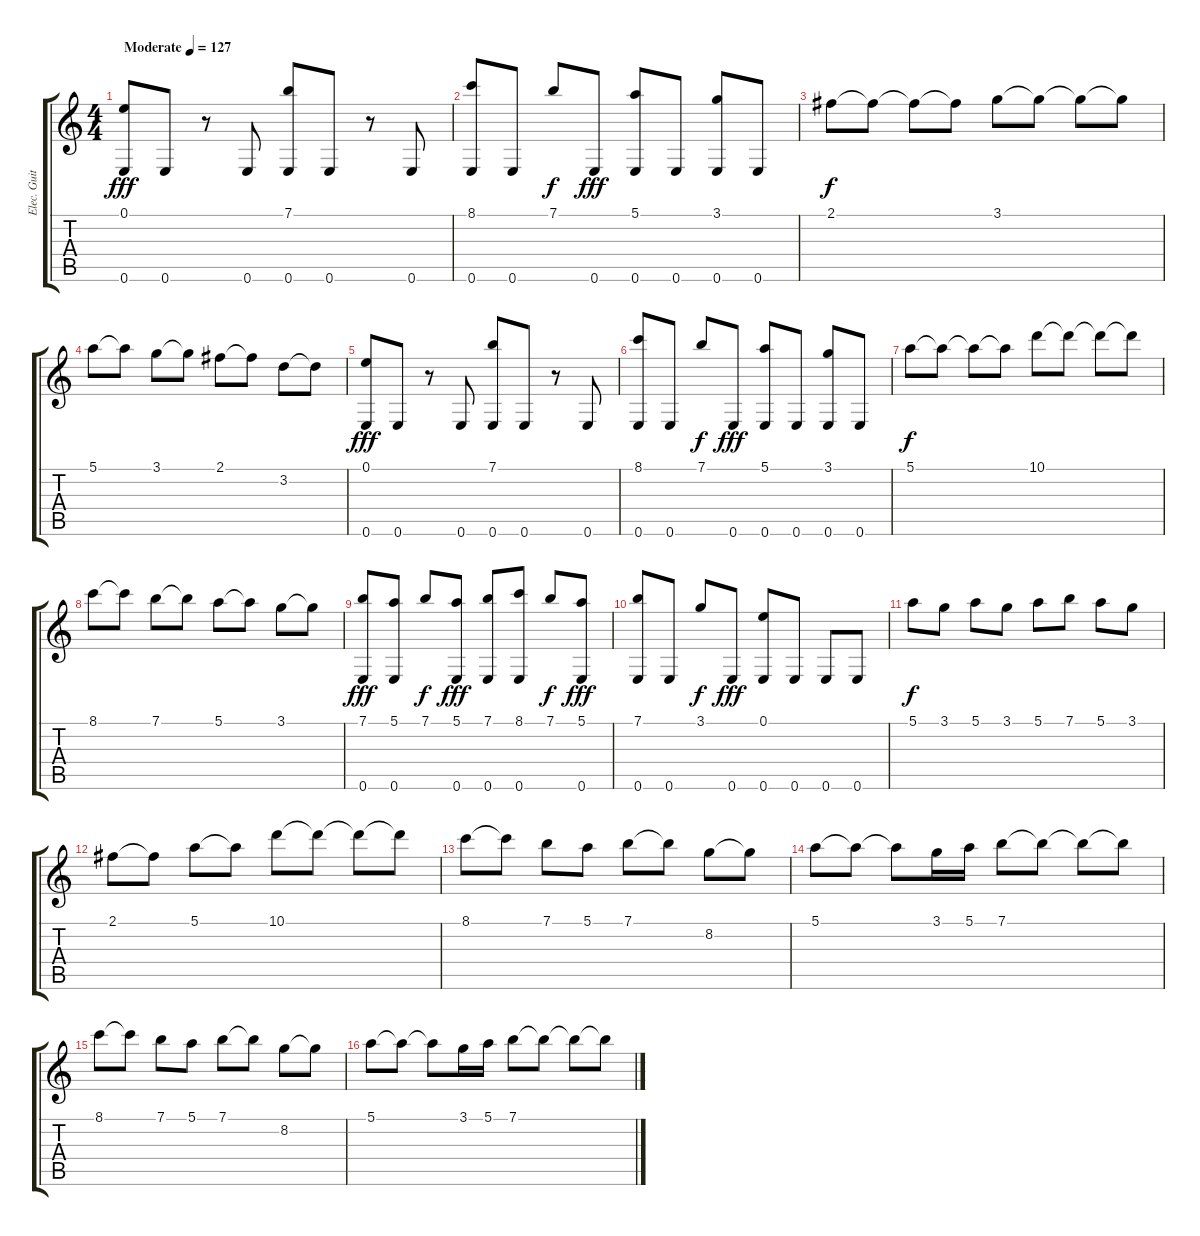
\track ("Elec. Guitar 1/2" "Elec. Guit") {instrument overdrivenguitar}
\staff {score tabs}
\tuning (E4 B3 G3 D3 A2 E2) {hide}
\ts (4 4)
\tempo (127 "Moderate")
\clef g2
\ks c
(0.1 0.6).8{dy fff instrument overdrivenguitar} 0.6.8 r.8 0.6.8 (7.1 0.6).8 0.6.8 r.8 0.6.8 |
(8.1 0.6).8 0.6.8 7.1.8{dy f} 0.6.8{dy fff} (5.1 0.6).8 0.6.8 (3.1 0.6).8 0.6.8 |
2.1.8{dy f} 2.1{t}.8 2.1{t}.8 2.1{t}.8 3.1.8 3.1{t}.8 3.1{t}.8 3.1{t}.8 |
5.1.8 5.1{t}.8 3.1.8 3.1{t}.8 2.1.8 2.1{t}.8 3.2.8 3.2{t}.8 |
(0.1 0.6).8{dy fff} 0.6.8 r.8 0.6.8 (7.1 0.6).8 0.6.8 r.8 0.6.8 |
(8.1 0.6).8 0.6.8 7.1.8{dy f} 0.6.8{dy fff} (5.1 0.6).8 0.6.8 (3.1 0.6).8 0.6.8 |
5.1.8{dy f} 5.1{t}.8 5.1{t}.8 5.1{t}.8 10.1.8 10.1{t}.8 10.1{t}.8 10.1{t}.8 |
8.1.8 8.1{t}.8 7.1.8 7.1{t}.8 5.1.8 5.1{t}.8 3.1.8 3.1{t}.8 |
(7.1 0.6).8{dy fff} (5.1 0.6).8 7.1.8{dy f} (5.1 0.6).8{dy fff} (7.1 0.6).8 (8.1 0.6).8 7.1.8{dy f} (5.1 0.6).8{dy fff} |
(7.1 0.6).8 0.6.8 3.1.8{dy f} 0.6.8{dy fff} (0.1 0.6).8 0.6.8 0.6.8 0.6.8 |
5.1.8{dy f} 3.1.8 5.1.8 3.1.8 5.1.8 7.1.8 5.1.8 3.1.8 |
2.1.8 2.1{t}.8 5.1.8 5.1{t}.8 10.1.8 10.1{t}.8 10.1{t}.8 10.1{t}.8 |
8.1.8 8.1{t}.8 7.1.8 5.1.8 7.1.8 7.1{t}.8 8.2.8 8.2{t}.8 |
5.1.8 5.1{t}.8 5.1{t}.8 3.1.16 5.1.16 7.1.8 7.1{t}.8 7.1{t}.8 7.1{t}.8 |
8.1.8 8.1{t}.8 7.1.8 5.1.8 7.1.8 7.1{t}.8 8.2.8 8.2{t}.8 |
5.1.8 5.1{t}.8 5.1{t}.8 3.1.16 5.1.16 7.1.8 7.1{t}.8 7.1{t}.8 7.1{t}.8
